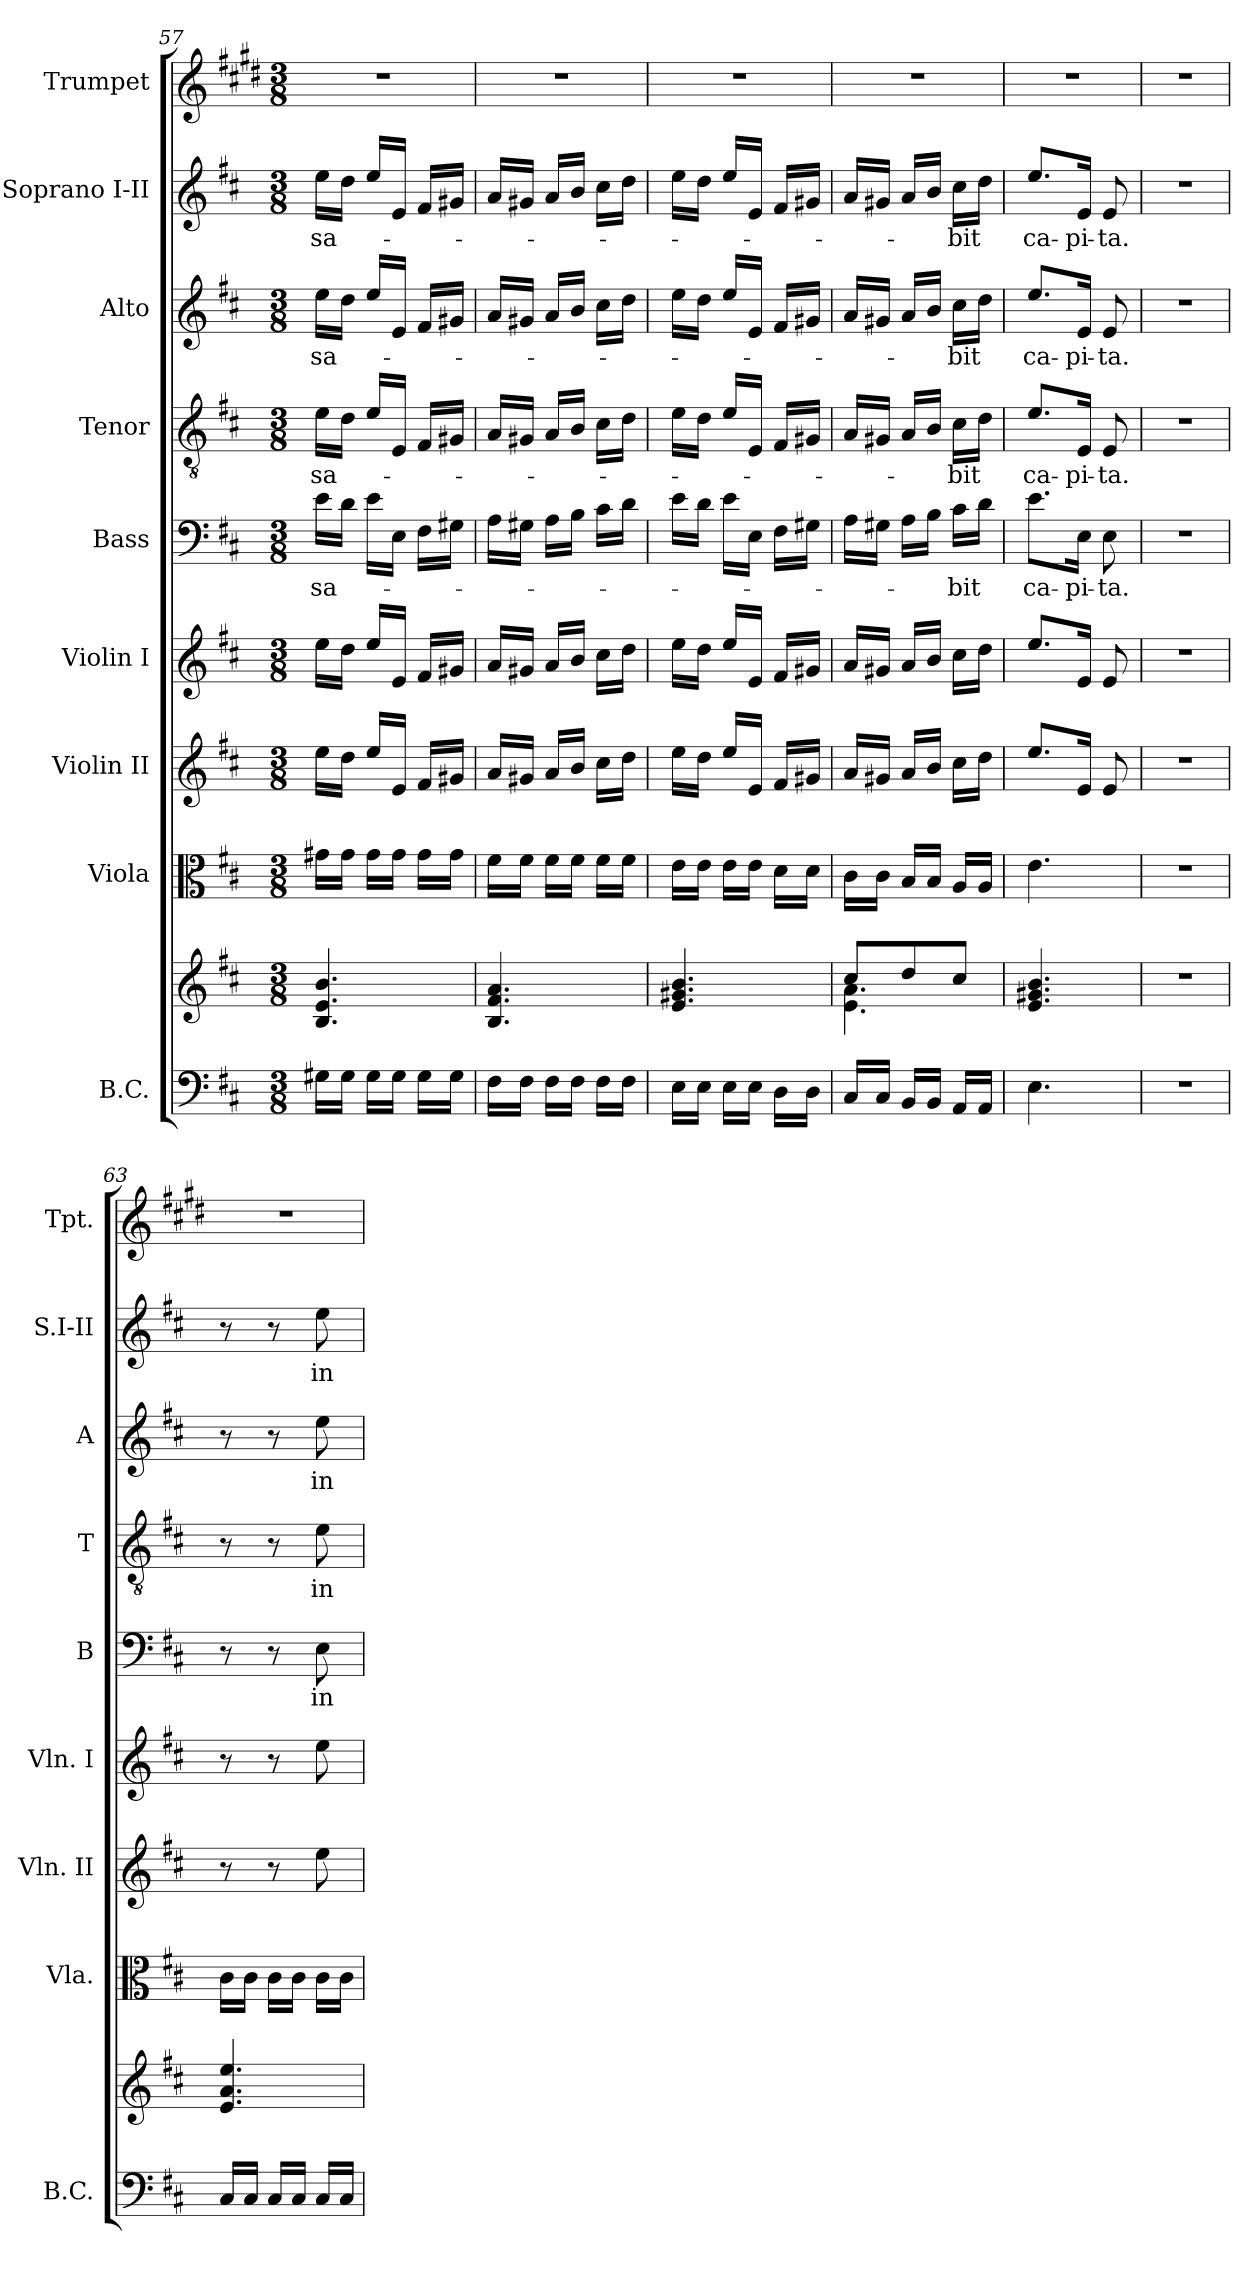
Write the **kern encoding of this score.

**kern	**kern	**kern	**kern	**kern	**kern	**text	**kern	**text	**kern	**text	**kern	**text	**kern
*part9	*part9	*part8	*part7	*part6	*part5	*part5	*part4	*part4	*part3	*part3	*part2	*part2	*part1
*staff10	*staff9	*staff8	*staff7	*staff6	*staff5	*staff5	*staff4	*staff4	*staff3	*staff3	*staff2	*staff2	*staff1
*I"B.C.	*	*I"Viola	*I"Violin II	*I"Violin I	*I"Bass	*	*I"Tenor	*	*I"Alto	*	*I"Soprano I-II	*	*I"Trumpet
*I'B.C.	*	*I'Vla.	*I'Vln. II	*I'Vln. I	*I'B	*	*I'T	*	*I'A	*	*I'S.I-II	*	*I'Tpt.
*clefF4	*clefG2	*clefC3	*clefG2	*clefG2	*clefF4	*	*clefGv2	*	*clefG2	*	*clefG2	*	*clefG2
*	*	*	*	*	*	*	*	*	*	*	*	*	*ITrd1c2
*k[f#c#]	*k[f#c#]	*k[f#c#]	*k[f#c#]	*k[f#c#]	*k[f#c#]	*	*k[f#c#]	*	*k[f#c#]	*	*k[f#c#]	*	*k[f#c#]
*D:	*D:	*D:	*D:	*D:	*D:	*	*D:	*	*D:	*	*D:	*	*D:
*M3/8	*M3/8	*M3/8	*M3/8	*M3/8	*M3/8	*	*M3/8	*	*M3/8	*	*M3/8	*	*M3/8
=57	=57	=57	=57	=57	=57	=57	=57	=57	=57	=57	=57	=57	=57
!	!	!	!	!	!	!LO:LY:b	!	!LO:LY:b	!	!LO:LY:b	!	!LO:LY:b	!
16G#X\LL	4.B/ 4.e/ 4.b/	16g#X\LL	16ee\LL	16ee\LL	16e\LL	-sa-	16e\LL	-sa-	16ee\LL	-sa-	16ee\LL	-sa-	4.r
16G#\JJ	.	16g#\JJ	16dd\JJ	16dd\JJ	16d\JJ	.	16d\JJ	.	16dd\JJ	.	16dd\JJ	.	.
16G#\LL	.	16g#\LL	16ee/LL	16ee/LL	16e\LL	.	16e/LL	.	16ee/LL	.	16ee/LL	.	.
16G#\JJ	.	16g#\JJ	16e/JJ	16e/JJ	16E\JJ	.	16E/JJ	.	16e/JJ	.	16e/JJ	.	.
16G#\LL	.	16g#\LL	16f#/LL	16f#/LL	16F#\LL	.	16F#/LL	.	16f#/LL	.	16f#/LL	.	.
16G#\JJ	.	16g#\JJ	16g#X/JJ	16g#X/JJ	16G#X\JJ	.	16G#X/JJ	.	16g#X/JJ	.	16g#X/JJ	.	.
=58	=58	=58	=58	=58	=58	=58	=58	=58	=58	=58	=58	=58	=58
16F#\LL	4.B/ 4.f#/ 4.a/	16f#\LL	16a/LL	16a/LL	16A\LL	.	16A/LL	.	16a/LL	.	16a/LL	.	4.r
16F#\JJ	.	16f#\JJ	16g#X/JJ	16g#X/JJ	16G#X\JJ	.	16G#X/JJ	.	16g#X/JJ	.	16g#X/JJ	.	.
16F#\LL	.	16f#\LL	16a/LL	16a/LL	16A\LL	.	16A/LL	.	16a/LL	.	16a/LL	.	.
16F#\JJ	.	16f#\JJ	16b/JJ	16b/JJ	16B\JJ	.	16B/JJ	.	16b/JJ	.	16b/JJ	.	.
16F#\LL	.	16f#\LL	16cc#\LL	16cc#\LL	16c#\LL	.	16c#\LL	.	16cc#\LL	.	16cc#\LL	.	.
16F#\JJ	.	16f#\JJ	16dd\JJ	16dd\JJ	16d\JJ	.	16d\JJ	.	16dd\JJ	.	16dd\JJ	.	.
=59	=59	=59	=59	=59	=59	=59	=59	=59	=59	=59	=59	=59	=59
16E\LL	4.e/ 4.g#X/ 4.b/	16e\LL	16ee\LL	16ee\LL	16e\LL	.	16e\LL	.	16ee\LL	.	16ee\LL	.	4.r
16E\JJ	.	16e\JJ	16dd\JJ	16dd\JJ	16d\JJ	.	16d\JJ	.	16dd\JJ	.	16dd\JJ	.	.
16E\LL	.	16e\LL	16ee/LL	16ee/LL	16e\LL	.	16e/LL	.	16ee/LL	.	16ee/LL	.	.
16E\JJ	.	16e\JJ	16e/JJ	16e/JJ	16E\JJ	.	16E/JJ	.	16e/JJ	.	16e/JJ	.	.
16D\LL	.	16d\LL	16f#/LL	16f#/LL	16F#\LL	.	16F#/LL	.	16f#/LL	.	16f#/LL	.	.
16D\JJ	.	16d\JJ	16g#X/JJ	16g#X/JJ	16G#X\JJ	.	16G#X/JJ	.	16g#X/JJ	.	16g#X/JJ	.	.
=60	=60	=60	=60	=60	=60	=60	=60	=60	=60	=60	=60	=60	=60
*	*^	*	*	*	*	*	*	*	*	*	*	*	*
16C#/LL	8cc#/L	4.e\ 4.a\	16c#\LL	16a/LL	16a/LL	16A\LL	.	16A/LL	.	16a/LL	.	16a/LL	.	4.r
16C#/JJ	.	.	16c#\JJ	16g#X/JJ	16g#X/JJ	16G#X\JJ	.	16G#X/JJ	.	16g#X/JJ	.	16g#X/JJ	.	.
16BB/LL	8dd/	.	16B/LL	16a/LL	16a/LL	16A\LL	.	16A/LL	.	16a/LL	.	16a/LL	.	.
16BB/JJ	.	.	16B/JJ	16b/JJ	16b/JJ	16B\JJ	.	16B/JJ	.	16b/JJ	.	16b/JJ	.	.
!	!	!	!	!	!	!	!LO:LY:b	!	!LO:LY:b	!	!LO:LY:b	!	!LO:LY:b	!
16AA/LL	8cc#/J	.	16A/LL	16cc#\LL	16cc#\LL	16c#\LL	-bit	16c#\LL	-bit	16cc#\LL	-bit	16cc#\LL	-bit	.
16AA/JJ	.	.	16A/JJ	16dd\JJ	16dd\JJ	16d\JJ	.	16d\JJ	.	16dd\JJ	.	16dd\JJ	.	.
*	*v	*v	*	*	*	*	*	*	*	*	*	*	*	*
=61	=61	=61	=61	=61	=61	=61	=61	=61	=61	=61	=61	=61	=61
!	!	!	!	!	!	!LO:LY:b	!	!LO:LY:b	!	!LO:LY:b	!	!LO:LY:b	!
4.E\	4.e/ 4.g#X/ 4.b/	4.e\	8.ee/L	8.ee/L	8.e\L	ca-	8.e/L	ca-	8.ee/L	ca-	8.ee/L	ca-	4.r
!	!	!	!	!	!	!LO:LY:b	!	!LO:LY:b	!	!LO:LY:b	!	!LO:LY:b	!
.	.	.	16e/Jk	16e/Jk	16E\Jk	-pi-	16E/Jk	-pi-	16e/Jk	-pi-	16e/Jk	-pi-	.
!	!	!	!	!	!	!LO:LY:b	!	!LO:LY:b	!	!LO:LY:b	!	!LO:LY:b	!
.	.	.	8e/	8e/	8E\	-ta.	8E/	-ta.	8e/	-ta.	8e/	-ta.	.
=62	=62	=62	=62	=62	=62	=62	=62	=62	=62	=62	=62	=62	=62
4.r	4.r	4.r	4.r	4.r	4.r	.	4.r	.	4.r	.	4.r	.	4.r
!!LO:PB:g=z
=63	=63	=63	=63	=63	=63	=63	=63	=63	=63	=63	=63	=63	=63
16C#/LL	4.e/ 4.a/ 4.ee/	16c#\LL	8r	8r	8r	.	8r	.	8r	.	8r	.	4.r
16C#/JJ	.	16c#\JJ	.	.	.	.	.	.	.	.	.	.	.
16C#/LL	.	16c#\LL	8r	8r	8r	.	8r	.	8r	.	8r	.	.
16C#/JJ	.	16c#\JJ	.	.	.	.	.	.	.	.	.	.	.
!	!	!	!	!	!	!LO:LY:b	!	!LO:LY:b	!	!LO:LY:b	!	!LO:LY:b	!
16C#/LL	.	16c#\LL	8ee\	8ee\	8E\	in	8e\	in	8ee\	in	8ee\	in	.
16C#/JJ	.	16c#\JJ	.	.	.	.	.	.	.	.	.	.	.
=	=	=	=	=	=	=	=	=	=	=	=	=	=
*-	*-	*-	*-	*-	*-	*-	*-	*-	*-	*-	*-	*-	*-
